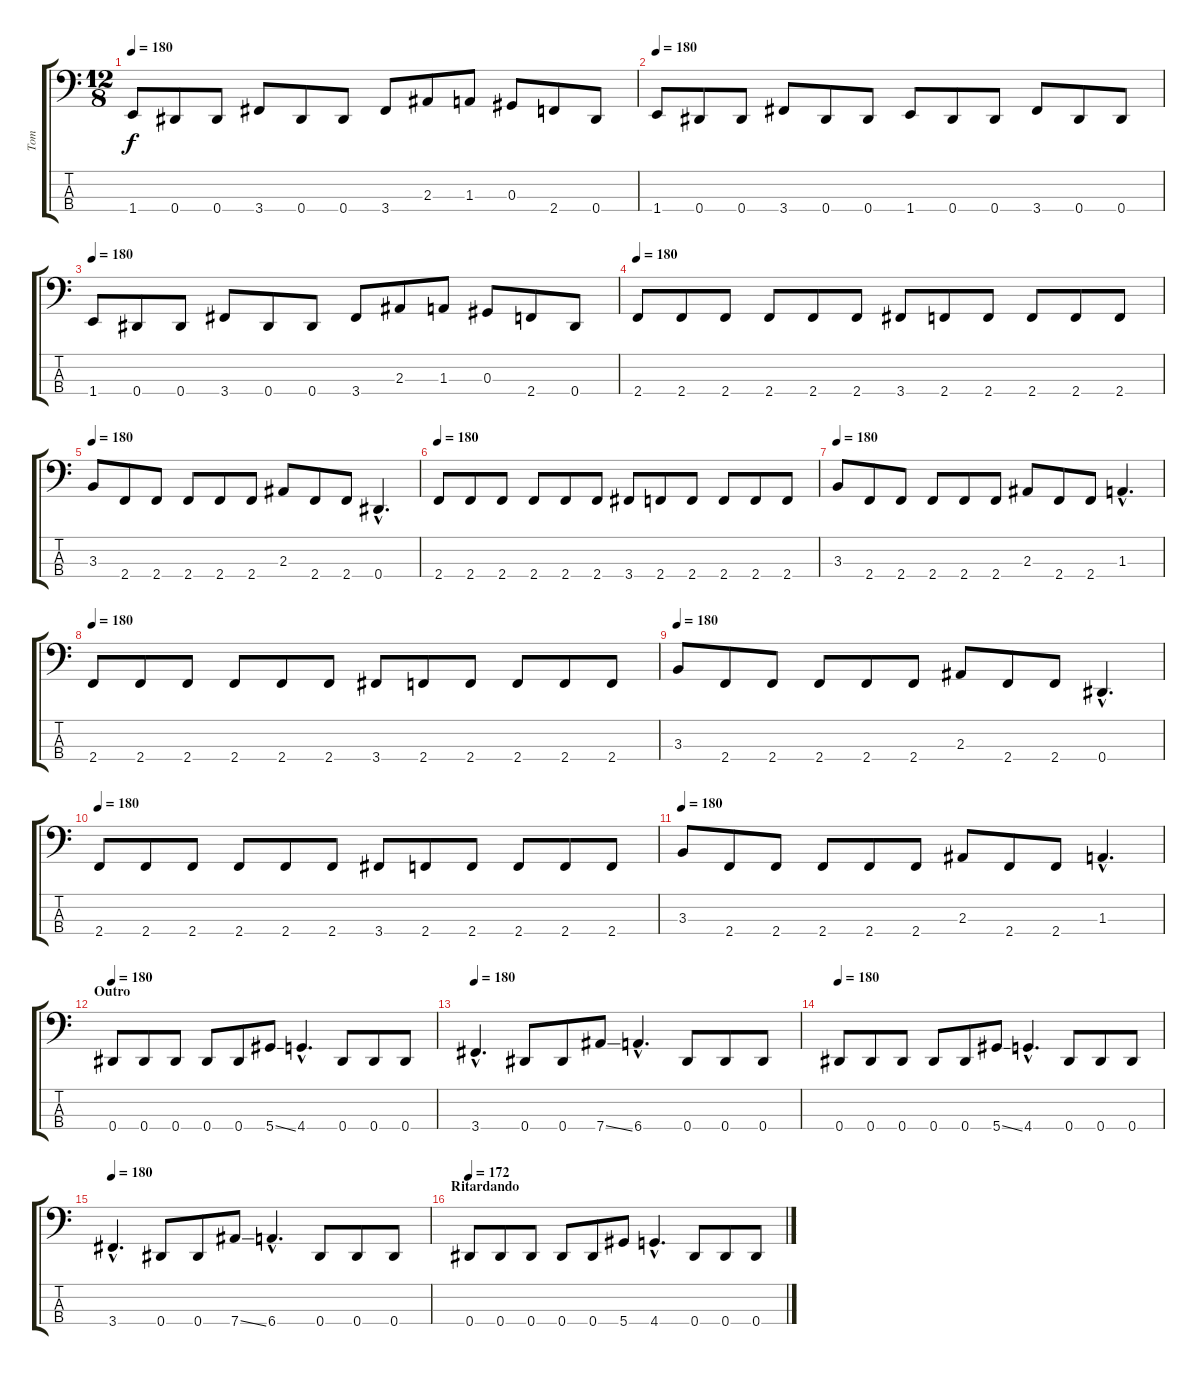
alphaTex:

\track ("Tom" "Tom") {instrument electricbasspick}
\staff {score tabs}
\tuning (Gb2 Db2 Ab1 Eb1) {hide}
\ts (12 8)
\tempo 180
\clef f4
\ks c
1.4.8{dy f} 0.4.8 0.4.8 3.4.8 0.4.8 0.4.8 3.4.8 2.3.8 1.3.8 0.3.8 2.4.8 0.4.8 |
\tempo 180
1.4.8 0.4.8 0.4.8 3.4.8 0.4.8 0.4.8 1.4.8 0.4.8 0.4.8 3.4.8 0.4.8 0.4.8 |
\tempo 180
1.4.8 0.4.8 0.4.8 3.4.8 0.4.8 0.4.8 3.4.8 2.3.8 1.3.8 0.3.8 2.4.8 0.4.8 |
\tempo 180
2.4.8 2.4.8 2.4.8 2.4.8 2.4.8 2.4.8 3.4.8 2.4.8 2.4.8 2.4.8 2.4.8 2.4.8 |
\tempo 180
3.3.8 2.4.8 2.4.8 2.4.8 2.4.8 2.4.8 2.3.8 2.4.8 2.4.8 0.4{hac}.4{d} |
\tempo 180
2.4.8 2.4.8 2.4.8 2.4.8 2.4.8 2.4.8 3.4.8 2.4.8 2.4.8 2.4.8 2.4.8 2.4.8 |
\tempo 180
3.3.8 2.4.8 2.4.8 2.4.8 2.4.8 2.4.8 2.3.8 2.4.8 2.4.8 1.3{hac}.4{d} |
\tempo 180
2.4.8 2.4.8 2.4.8 2.4.8 2.4.8 2.4.8 3.4.8 2.4.8 2.4.8 2.4.8 2.4.8 2.4.8 |
\tempo 180
3.3.8 2.4.8 2.4.8 2.4.8 2.4.8 2.4.8 2.3.8 2.4.8 2.4.8 0.4{hac}.4{d} |
\tempo 180
2.4.8 2.4.8 2.4.8 2.4.8 2.4.8 2.4.8 3.4.8 2.4.8 2.4.8 2.4.8 2.4.8 2.4.8 |
\tempo 180
3.3.8 2.4.8 2.4.8 2.4.8 2.4.8 2.4.8 2.3.8 2.4.8 2.4.8 1.3{hac}.4{d} |
\section ("" "Outro")
\tempo 180
0.4.8 0.4.8 0.4.8 0.4.8 0.4.8 5.4{ss}.8 4.4{hac}.4{d} 0.4.8 0.4.8 0.4.8 |
\tempo 180
3.4{hac}.4{d} 0.4.8 0.4.8 7.4{ss}.8 6.4{hac}.4{d} 0.4.8 0.4.8 0.4.8 |
\tempo 180
0.4.8 0.4.8 0.4.8 0.4.8 0.4.8 5.4{ss}.8 4.4{hac}.4{d} 0.4.8 0.4.8 0.4.8 |
\tempo 180
3.4{hac}.4{d} 0.4.8 0.4.8 7.4{ss}.8 6.4{hac}.4{d} 0.4.8 0.4.8 0.4.8 |
\section ("" "Ritardando")
\tempo 172
0.4.8 0.4.8 0.4.8 0.4.8 0.4.8 5.4.8 4.4{hac}.4{d} 0.4.8 0.4.8 0.4.8
